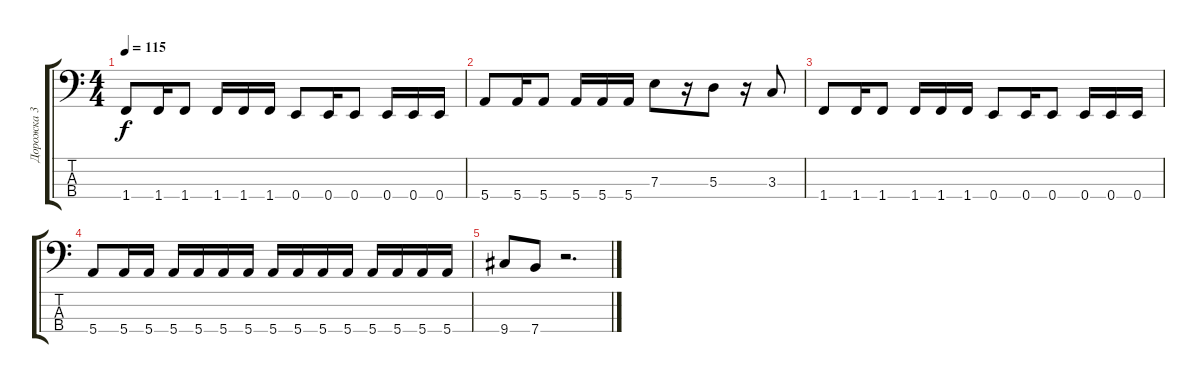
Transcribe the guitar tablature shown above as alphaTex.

\track ("Дорожка 3" "Дорожка 3") {instrument electricbassfinger}
\staff {score tabs}
\tuning (G2 D2 A1 E1) {hide}
\ts (4 4)
\tempo 115
\clef f4
\ks c
1.4.8{dy f} 1.4.16 1.4.8 1.4.16 1.4.16 1.4.16 0.4.8 0.4.16 0.4.8 0.4.16 0.4.16 0.4.16 |
5.4.8 5.4.16 5.4.8 5.4.16 5.4.16 5.4.16 7.3.8 r.16 5.3.8 r.16 3.3.8 |
1.4.8 1.4.16 1.4.8 1.4.16 1.4.16 1.4.16 0.4.8 0.4.16 0.4.8 0.4.16 0.4.16 0.4.16 |
5.4.8 5.4.16 5.4.16 5.4.16 5.4.16 5.4.16 5.4.16 5.4.16 5.4.16 5.4.16 5.4.16 5.4.16 5.4.16 5.4.16 5.4.16 |
9.4.8 7.4.8 r.2{d}
